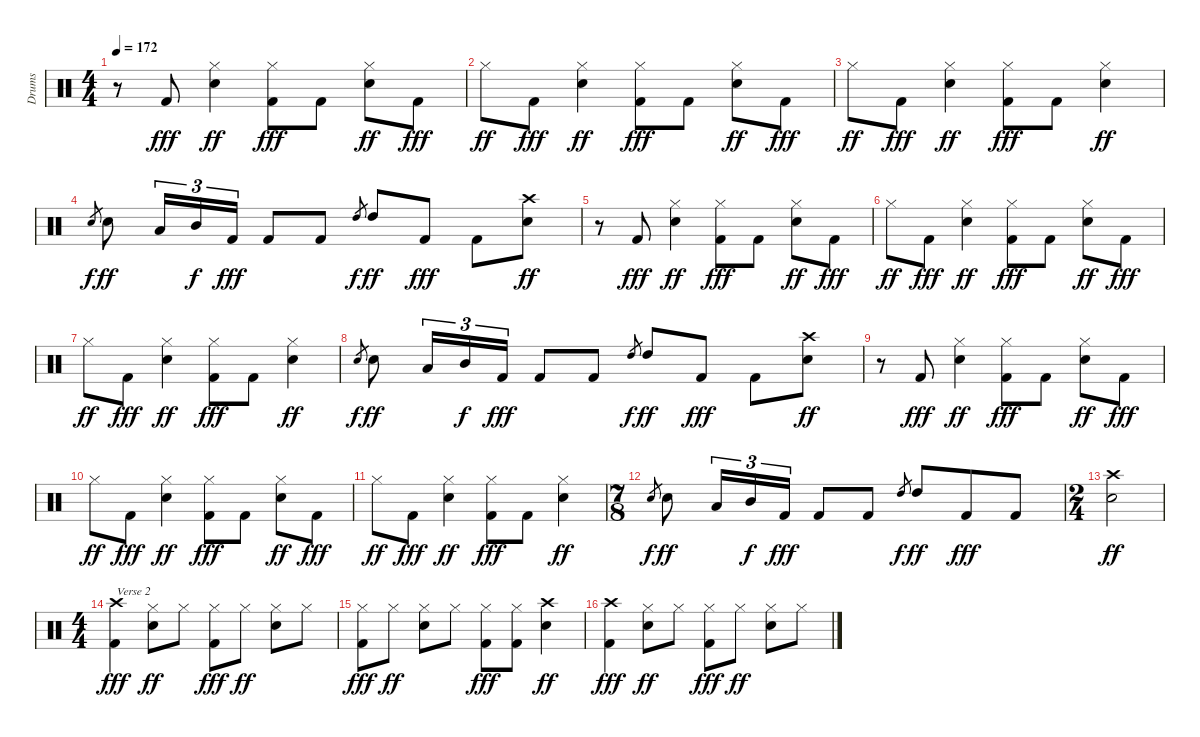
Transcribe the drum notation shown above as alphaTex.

\track ("Drums" "Drums") {instrument percussion}
\staff {score}
\articulation defaults
\ts (4 4)
\tempo 172
\clef neutral
\ks c
r.8{dy ff} "Kick (hit) 2".8{dy fff} ("Hi-Hat (closed)" "Snare (hit) 2").4{dy ff} ("Hi-Hat (closed)" "Kick (hit) 2").8{dy fff} "Kick (hit) 2".8 ("Hi-Hat (closed)" "Snare (hit) 2").8{dy ff} "Kick (hit) 2".8{dy fff} |
"Hi-Hat (closed)".8{dy ff} "Kick (hit) 2".8{dy fff} ("Hi-Hat (closed)" "Snare (hit) 2").4{dy ff} ("Hi-Hat (closed)" "Kick (hit) 2").8{dy fff} "Kick (hit) 2".8 ("Hi-Hat (closed)" "Snare (hit) 2").8{dy ff} "Kick (hit) 2".8{dy fff} |
"Hi-Hat (closed)".8{dy ff} "Kick (hit) 2".8{dy fff} ("Hi-Hat (closed)" "Snare (hit) 2").4{dy ff} ("Hi-Hat (closed)" "Kick (hit) 2").8{dy fff} "Kick (hit) 2".8 ("Hi-Hat (closed)" "Snare (hit) 2").4{dy ff} |
"Snare (hit) 2"{sl}.8{gr dy f} "Snare (hit) 2".8{dy ff} "Low Tom (hit)".16{tu (3 2)} "Mid Tom (hit)".16{tu (3 2) dy f} "Kick (hit) 2".16{tu (3 2) dy fff} "Kick (hit) 2".8 "Kick (hit) 2".8 "High Tom (hit)"{sl}.8{gr dy f} "High Tom (hit)".8{dy ff} "Kick (hit) 2".8{dy fff} "Kick (hit) 2".8 ("Crash high (hit)" "Snare (hit) 2").8{dy ff} |
r.8 "Kick (hit) 2".8{dy fff} ("Hi-Hat (closed)" "Snare (hit) 2").4{dy ff} ("Hi-Hat (closed)" "Kick (hit) 2").8{dy fff} "Kick (hit) 2".8 ("Hi-Hat (closed)" "Snare (hit) 2").8{dy ff} "Kick (hit) 2".8{dy fff} |
"Hi-Hat (closed)".8{dy ff} "Kick (hit) 2".8{dy fff} ("Hi-Hat (closed)" "Snare (hit) 2").4{dy ff} ("Hi-Hat (closed)" "Kick (hit) 2").8{dy fff} "Kick (hit) 2".8 ("Hi-Hat (closed)" "Snare (hit) 2").8{dy ff} "Kick (hit) 2".8{dy fff} |
"Hi-Hat (closed)".8{dy ff} "Kick (hit) 2".8{dy fff} ("Hi-Hat (closed)" "Snare (hit) 2").4{dy ff} ("Hi-Hat (closed)" "Kick (hit) 2").8{dy fff} "Kick (hit) 2".8 ("Hi-Hat (closed)" "Snare (hit) 2").4{dy ff} |
"Snare (hit) 2"{sl}.8{gr dy f} "Snare (hit) 2".8{dy ff} "Low Tom (hit)".16{tu (3 2)} "Mid Tom (hit)".16{tu (3 2) dy f} "Kick (hit) 2".16{tu (3 2) dy fff} "Kick (hit) 2".8 "Kick (hit) 2".8 "High Tom (hit)"{sl}.8{gr dy f} "High Tom (hit)".8{dy ff} "Kick (hit) 2".8{dy fff} "Kick (hit) 2".8 ("Crash high (hit)" "Snare (hit) 2").8{dy ff} |
r.8 "Kick (hit) 2".8{dy fff} ("Hi-Hat (closed)" "Snare (hit) 2").4{dy ff} ("Hi-Hat (closed)" "Kick (hit) 2").8{dy fff} "Kick (hit) 2".8 ("Hi-Hat (closed)" "Snare (hit) 2").8{dy ff} "Kick (hit) 2".8{dy fff} |
"Hi-Hat (closed)".8{dy ff} "Kick (hit) 2".8{dy fff} ("Hi-Hat (closed)" "Snare (hit) 2").4{dy ff} ("Hi-Hat (closed)" "Kick (hit) 2").8{dy fff} "Kick (hit) 2".8 ("Hi-Hat (closed)" "Snare (hit) 2").8{dy ff} "Kick (hit) 2".8{dy fff} |
"Hi-Hat (closed)".8{dy ff} "Kick (hit) 2".8{dy fff} ("Hi-Hat (closed)" "Snare (hit) 2").4{dy ff} ("Hi-Hat (closed)" "Kick (hit) 2").8{dy fff} "Kick (hit) 2".8 ("Hi-Hat (closed)" "Snare (hit) 2").4{dy ff} |
\ts (7 8)
"Snare (hit) 2"{sl}.8{gr dy f} "Snare (hit) 2".8{dy ff} "Low Tom (hit)".16{tu (3 2)} "Mid Tom (hit)".16{tu (3 2) dy f} "Kick (hit) 2".16{tu (3 2) dy fff} "Kick (hit) 2".8 "Kick (hit) 2".8 "High Tom (hit)"{sl}.8{gr dy f} "High Tom (hit)".8{dy ff} "Kick (hit) 2".8{dy fff} "Kick (hit) 2".8 |
\ts (2 4)
("Crash high (hit)" "Snare (hit) 2").2{dy ff} |
\ts (4 4)
("Crash high (hit)" "Kick (hit) 2").4{txt "Verse 2" dy fff} ("Hi-Hat (closed)" "Snare (hit) 2").8{dy ff} "Hi-Hat (closed)".8 ("Hi-Hat (closed)" "Kick (hit) 2").8{dy fff} "Hi-Hat (closed)".8{dy ff} ("Hi-Hat (closed)" "Snare (hit) 2").8 "Hi-Hat (closed)".8 |
("Hi-Hat (closed)" "Kick (hit) 2").8{dy fff} "Hi-Hat (closed)".8{dy ff} ("Hi-Hat (closed)" "Snare (hit) 2").8 "Hi-Hat (closed)".8 ("Hi-Hat (closed)" "Kick (hit) 2").8{dy fff} ("Hi-Hat (closed)" "Kick (hit) 2").8 ("Crash high (hit)" "Snare (hit) 2").4{dy ff} |
("Crash high (hit)" "Kick (hit) 2").4{dy fff} ("Hi-Hat (closed)" "Snare (hit) 2").8{dy ff} "Hi-Hat (closed)".8 ("Hi-Hat (closed)" "Kick (hit) 2").8{dy fff} "Hi-Hat (closed)".8{dy ff} ("Hi-Hat (closed)" "Snare (hit) 2").8 "Hi-Hat (closed)".8
